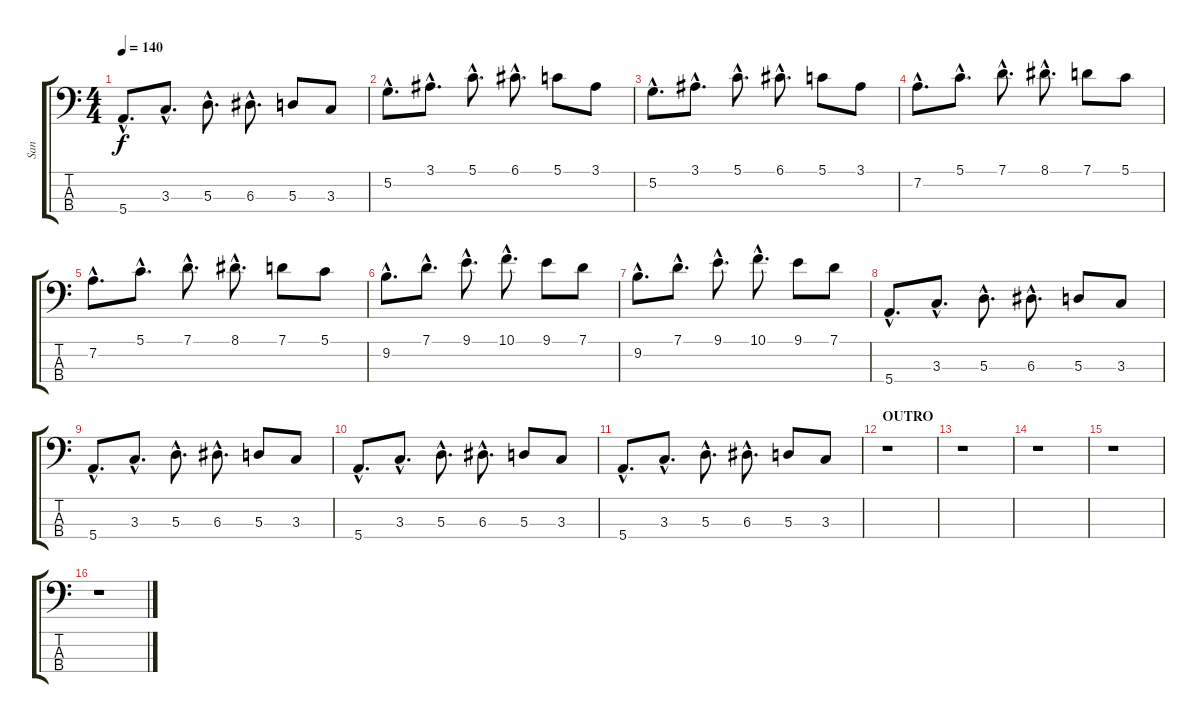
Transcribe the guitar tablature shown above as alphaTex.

\track ("San" "San") {instrument electricbasspick}
\staff {score tabs}
\tuning (G2 D2 A1 E1) {hide}
\ts (4 4)
\tempo 140
\clef f4
\ks c
5.4{hac}.8{d dy f} 3.3{hac}.8{d} 5.3{hac}.8{d} 6.3{hac}.8{d} 5.3.8 3.3.8 |
5.2{hac}.8{d} 3.1{hac}.8{d} 5.1{hac}.8{d} 6.1{hac}.8{d} 5.1.8 3.1.8 |
5.2{hac}.8{d} 3.1{hac}.8{d} 5.1{hac}.8{d} 6.1{hac}.8{d} 5.1.8 3.1.8 |
7.2{hac}.8{d} 5.1{hac}.8{d} 7.1{hac}.8{d} 8.1{hac}.8{d} 7.1.8 5.1.8 |
7.2{hac}.8{d} 5.1{hac}.8{d} 7.1{hac}.8{d} 8.1{hac}.8{d} 7.1.8 5.1.8 |
9.2{hac}.8{d} 7.1{hac}.8{d} 9.1{hac}.8{d} 10.1{hac}.8{d} 9.1.8 7.1.8 |
9.2{hac}.8{d} 7.1{hac}.8{d} 9.1{hac}.8{d} 10.1{hac}.8{d} 9.1.8 7.1.8 |
5.4{hac}.8{d} 3.3{hac}.8{d} 5.3{hac}.8{d} 6.3{hac}.8{d} 5.3.8 3.3.8 |
5.4{hac}.8{d} 3.3{hac}.8{d} 5.3{hac}.8{d} 6.3{hac}.8{d} 5.3.8 3.3.8 |
5.4{hac}.8{d} 3.3{hac}.8{d} 5.3{hac}.8{d} 6.3{hac}.8{d} 5.3.8 3.3.8 |
5.4{hac}.8{d} 3.3{hac}.8{d} 5.3{hac}.8{d} 6.3{hac}.8{d} 5.3.8 3.3.8 |
\section ("" "OUTRO")
r.1 |
r.1 |
r.1 |
r.1 |
r.1
